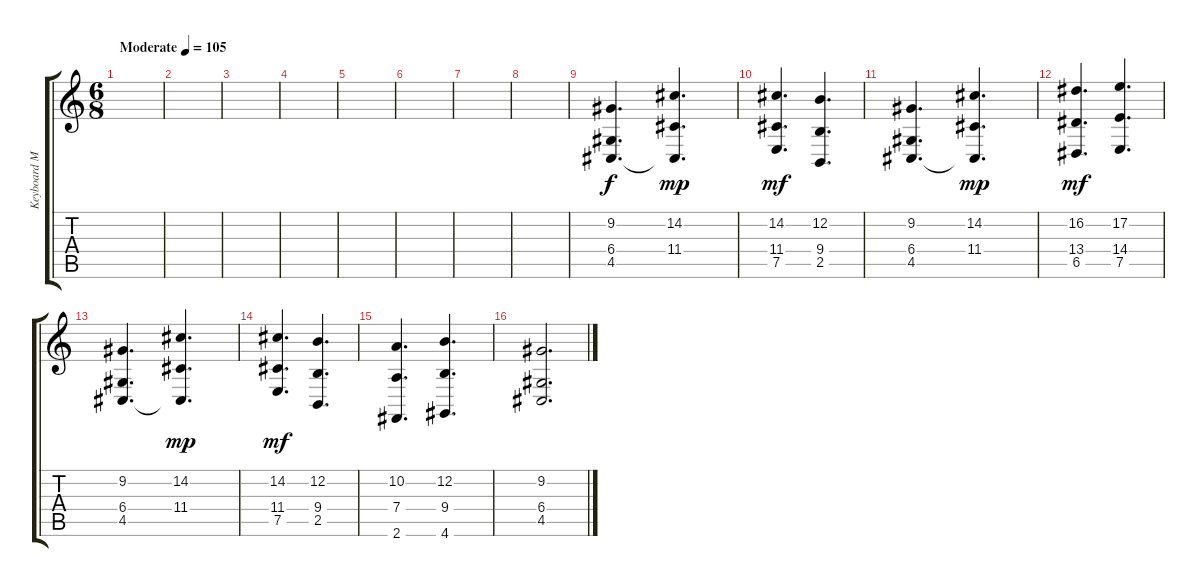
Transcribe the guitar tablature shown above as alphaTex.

\track ("Keyboard Martijn Spierenburg" "Keyboard M") {instrument choiraahs}
\staff {score tabs}
\tuning (E4 B3 G3 D3 A2 E2) {hide}
\ts (6 8)
\tempo (105 "Moderate")
\clef g2
\ks c
|
|
|
|
|
|
|
|
(9.2 6.4 4.5).4{d} (14.2 11.4 4.5{t}).4{d dy mp} |
(14.2 11.4 7.5).4{d dy mf} (12.2 9.4 2.5).4{d} |
(9.2 6.4 4.5).4{d} (14.2 11.4 4.5{t}).4{d dy mp} |
(16.2 13.4 6.5).4{d dy mf} (17.2 14.4 7.5).4{d} |
(9.2 6.4 4.5).4{d} (14.2 11.4 4.5{t}).4{d dy mp} |
(14.2 11.4 7.5).4{d dy mf} (12.2 9.4 2.5).4{d} |
(10.2 7.4 2.6).4{d} (12.2 9.4 4.6).4{d} |
(9.2 6.4 4.5).2{d}
